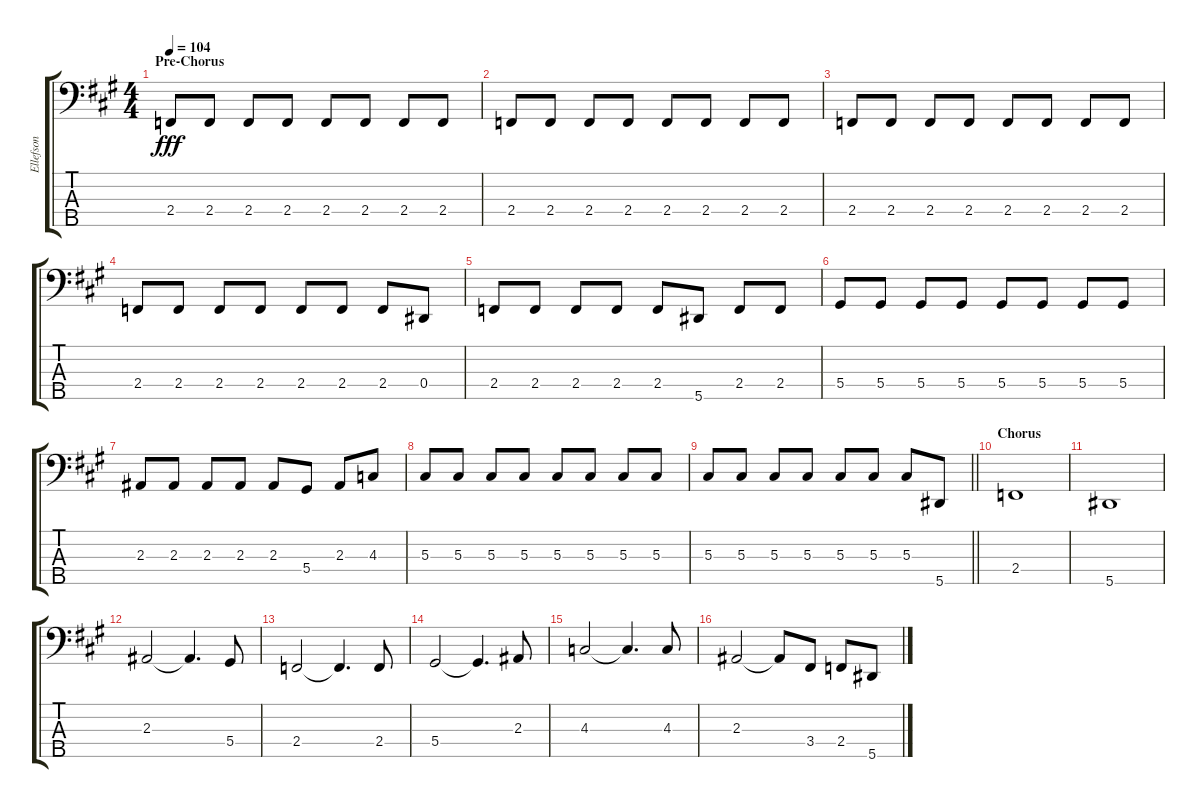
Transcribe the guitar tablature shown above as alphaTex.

\track ("Ellefson" "Ellefson") {instrument electricbasspick}
\staff {score tabs}
\tuning (Gb2 Db2 Ab1 Eb1 Bb0) {hide}
\ts (4 4)
\section ("" "Pre-Chorus")
\tempo 104
\clef f4
\ks a
2.4.8{dy fff} 2.4.8 2.4.8 2.4.8 2.4.8 2.4.8 2.4.8 2.4.8 |
2.4.8 2.4.8 2.4.8 2.4.8 2.4.8 2.4.8 2.4.8 2.4.8 |
2.4.8 2.4.8 2.4.8 2.4.8 2.4.8 2.4.8 2.4.8 2.4.8 |
2.4.8 2.4.8 2.4.8 2.4.8 2.4.8 2.4.8 2.4.8 0.4.8 |
2.4.8 2.4.8 2.4.8 2.4.8 2.4.8 5.5.8 2.4.8 2.4.8 |
5.4.8 5.4.8 5.4.8 5.4.8 5.4.8 5.4.8 5.4.8 5.4.8 |
2.3.8 2.3.8 2.3.8 2.3.8 2.3.8 5.4.8 2.3.8 4.3.8 |
5.3.8 5.3.8 5.3.8 5.3.8 5.3.8 5.3.8 5.3.8 5.3.8 |
\barLineRight lightlight
5.3.8 5.3.8 5.3.8 5.3.8 5.3.8 5.3.8 5.3.8 5.5.8 |
\section ("" "Chorus")
2.4.1 |
5.5.1 |
2.3.2 2.3{t}.4{d} 5.4.8 |
2.4.2 2.4{t}.4{d} 2.4.8 |
5.4.2 5.4{t}.4{d} 2.3.8 |
4.3.2 4.3{t}.4{d} 4.3.8 |
2.3.2 2.3{t}.8 3.4.8 2.4.8 5.5.8
